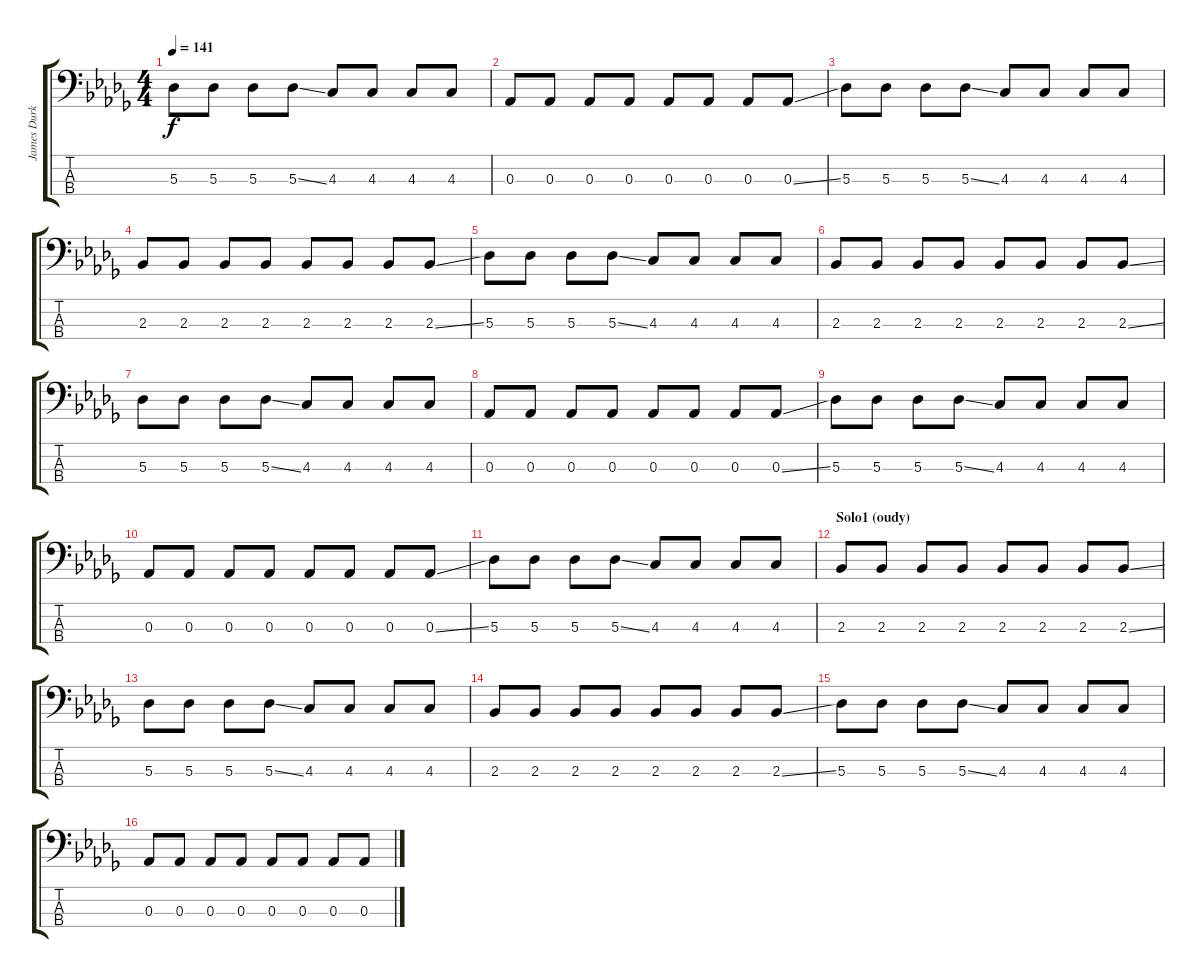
\track ("James Durkin (Bass)" "James Durk") {instrument electricbassfinger}
\staff {score tabs}
\tuning (Gb2 Db2 Ab1 Eb1) {hide}
\ts (4 4)
\tempo 141
\clef f4
\ks db
5.3.8{dy f} 5.3.8 5.3.8 5.3{ss}.8 4.3.8 4.3.8 4.3.8 4.3.8 |
0.3.8 0.3.8 0.3.8 0.3.8 0.3.8 0.3.8 0.3.8 0.3{ss}.8 |
5.3.8 5.3.8 5.3.8 5.3{ss}.8 4.3.8 4.3.8 4.3.8 4.3.8 |
2.3.8 2.3.8 2.3.8 2.3.8 2.3.8 2.3.8 2.3.8 2.3{ss}.8 |
5.3.8 5.3.8 5.3.8 5.3{ss}.8 4.3.8 4.3.8 4.3.8 4.3.8 |
2.3.8 2.3.8 2.3.8 2.3.8 2.3.8 2.3.8 2.3.8 2.3{ss}.8 |
5.3.8 5.3.8 5.3.8 5.3{ss}.8 4.3.8 4.3.8 4.3.8 4.3.8 |
0.3.8 0.3.8 0.3.8 0.3.8 0.3.8 0.3.8 0.3.8 0.3{ss}.8 |
5.3.8 5.3.8 5.3.8 5.3{ss}.8 4.3.8 4.3.8 4.3.8 4.3.8 |
0.3.8 0.3.8 0.3.8 0.3.8 0.3.8 0.3.8 0.3.8 0.3{ss}.8 |
5.3.8 5.3.8 5.3.8 5.3{ss}.8 4.3.8 4.3.8 4.3.8 4.3.8 |
\section ("" "Solo1 (oudy)")
2.3.8 2.3.8 2.3.8 2.3.8 2.3.8 2.3.8 2.3.8 2.3{ss}.8 |
5.3.8 5.3.8 5.3.8 5.3{ss}.8 4.3.8 4.3.8 4.3.8 4.3.8 |
2.3.8 2.3.8 2.3.8 2.3.8 2.3.8 2.3.8 2.3.8 2.3{ss}.8 |
5.3.8 5.3.8 5.3.8 5.3{ss}.8 4.3.8 4.3.8 4.3.8 4.3.8 |
0.3.8 0.3.8 0.3.8 0.3.8 0.3.8 0.3.8 0.3.8 0.3{ss}.8
